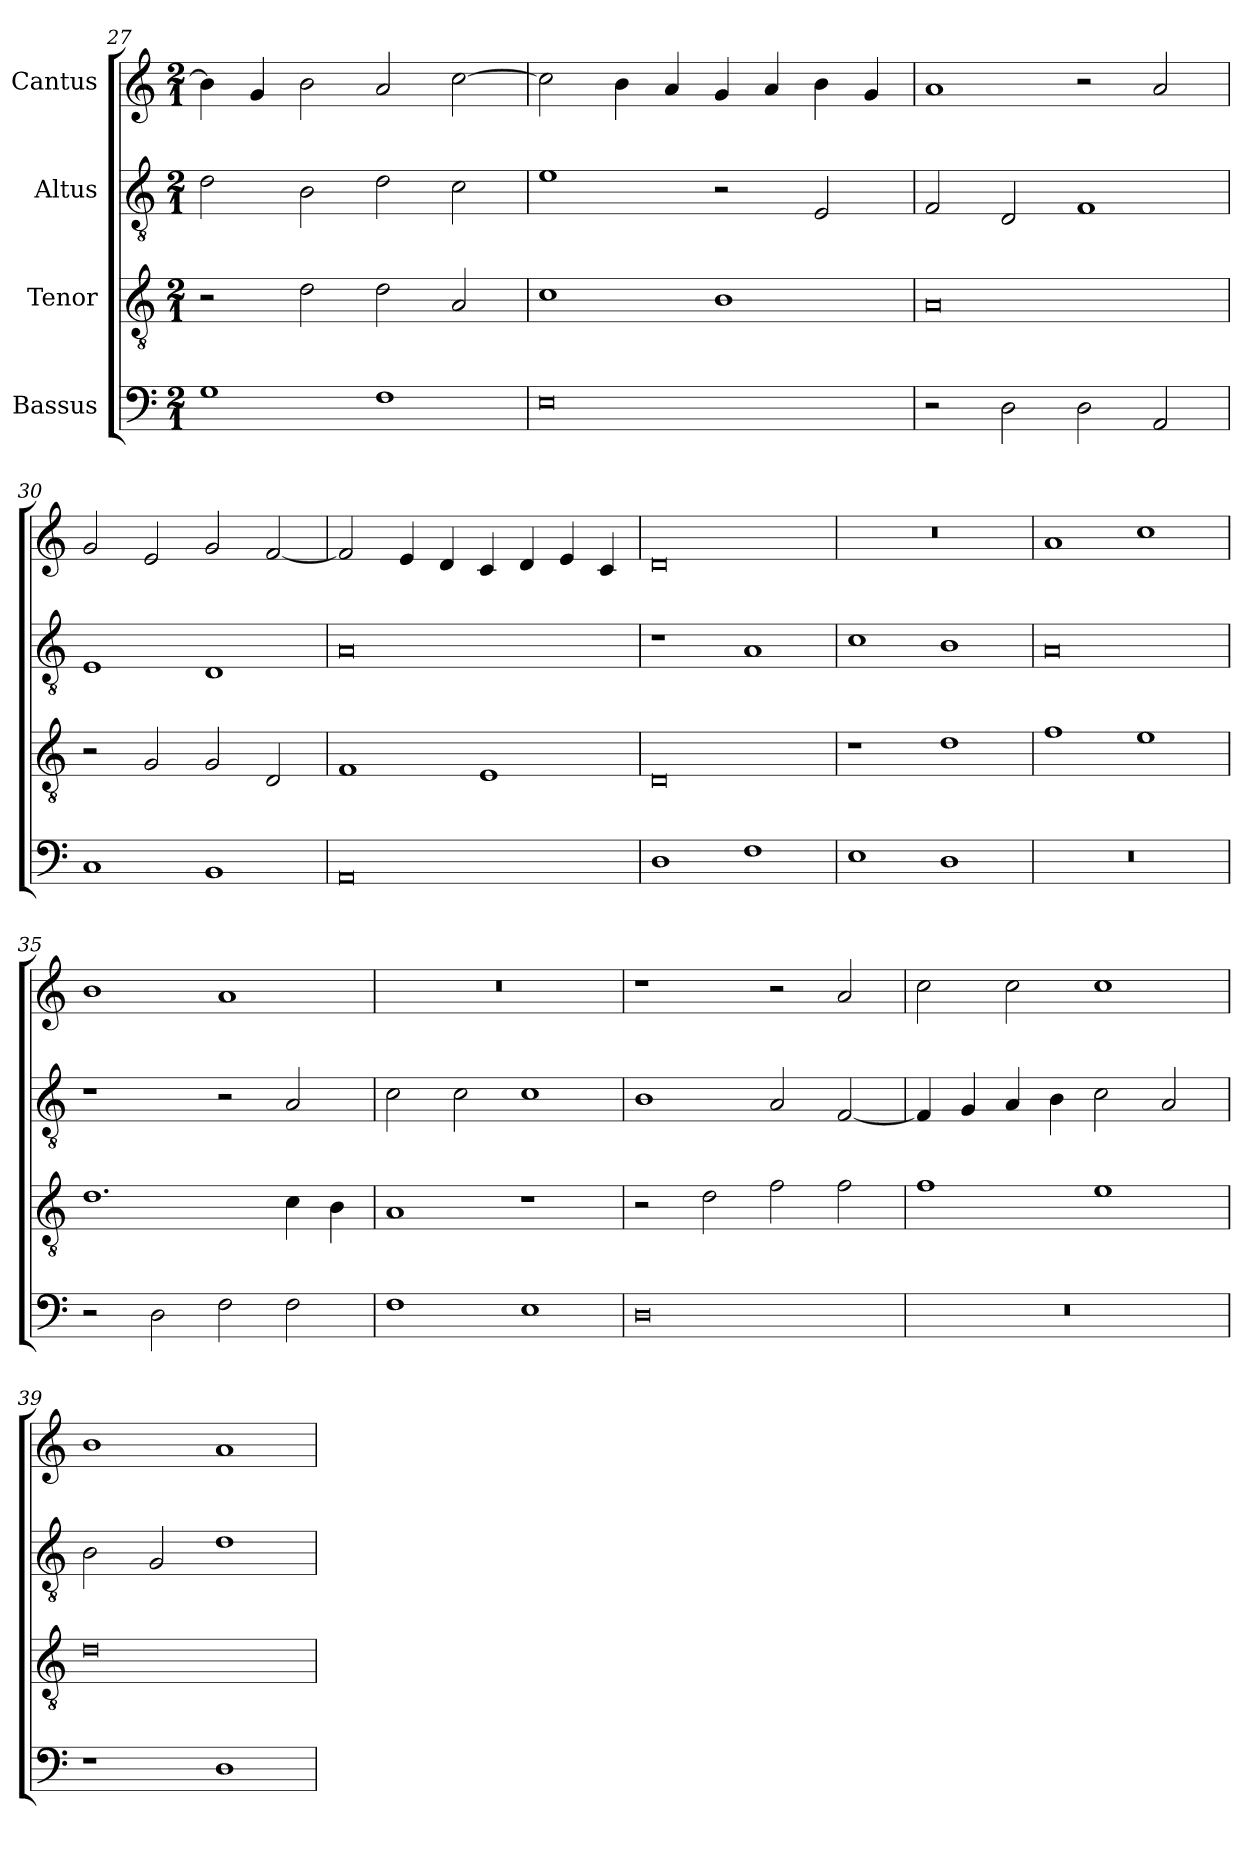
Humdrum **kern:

**kern	**kern	**kern	**kern
*part4	*part3	*part2	*part1
*staff4	*staff3	*staff2	*staff1
*I"Bassus	*I"Tenor	*I"Altus	*I"Cantus
!!LO:PB:g=z
*clefF4	*clefGv2	*clefGv2	*clefG2
*	*ITrd7c12	*ITrd7c12	*
*k[]	*k[]	*k[]	*k[]
*C:	*C:	*C:	*C:
*M2/1	*M2/1	*M2/1	*M2/1
=27	=27	=27	=27
1Gi	2r	2Di\	4bi\]
.	.	.	4gi/
.	2Di\	2BBi\	2bi\
1Fi	2Di\	2Di\	2ai/
.	2AAi/	2Ci\	[>2cci\
=28	=28	=28	=28
0Ei	1Ci	1Ei	2cci\]
.	.	.	4bi\
.	.	.	4ai/
.	1BBi	2r	4gi/
.	.	.	4ai/
.	.	2EEi/	4bi\
.	.	.	4gi/
=29	=29	=29	=29
2r	0AAi	2FFi/	1ai
2Di\	.	2DDi/	.
2Di\	.	1FFi	2r
2AAi/	.	.	2ai/
=30	=30	=30	=30
1Ci	2r	1EEi	2gi/
.	2GGi/	.	2ei/
1BBi	2GGi/	1DDi	2gi/
.	2DDi/	.	[<2fi/
=31	=31	=31	=31
0AAi	1FFi	0AAi	2fi/]
.	.	.	4ei/
.	.	.	4di/
.	1EEi	.	4ci/
.	.	.	4di/
.	.	.	4ei/
.	.	.	4ci/
!!LO:LB:g=z
=32	=32	=32	=32
1Di	0DDi	1r	0di
1Fi	.	1AAi	.
=33	=33	=33	=33
!	!	!	!LO:N:vis=1
1Ei	1r	1Ci	0r
1Di	1Di	1BBi	.
=34	=34	=34	=34
!LO:N:vis=1	!	!	!
0r	1Fi	0AAi	1ai
.	1Ei	.	1cci
=35	=35	=35	=35
2r	1.Di	1r	1bi
2Di\	.	.	.
2Fi\	.	2r	1ai
2Fi\	4Ci\	2AAi/	.
.	4BBi\	.	.
=36	=36	=36	=36
!	!	!	!LO:N:vis=1
1Fi	1AAi	2Ci\	0r
.	.	2Ci\	.
1Ei	1r	1Ci	.
=37	=37	=37	=37
0Di	2r	1BBi	1r
.	2Di\	.	.
.	2Fi\	2AAi/	2r
.	2Fi\	[<2FFi/	2ai/
!!LO:LB:g=z
=38	=38	=38	=38
!LO:N:vis=1	!	!	!
0r	1Fi	4FFi/]	2cci\
.	.	4GGi/	.
.	.	4AAi/	2cci\
.	.	4BBi\	.
.	1Ei	2Ci\	1cci
.	.	2AAi/	.
=39	=39	=39	=39
1r	0Di	2BBi\	1bi
.	.	2GGi/	.
1Di	.	1Di	1ai
=	=	=	=
*-	*-	*-	*-
